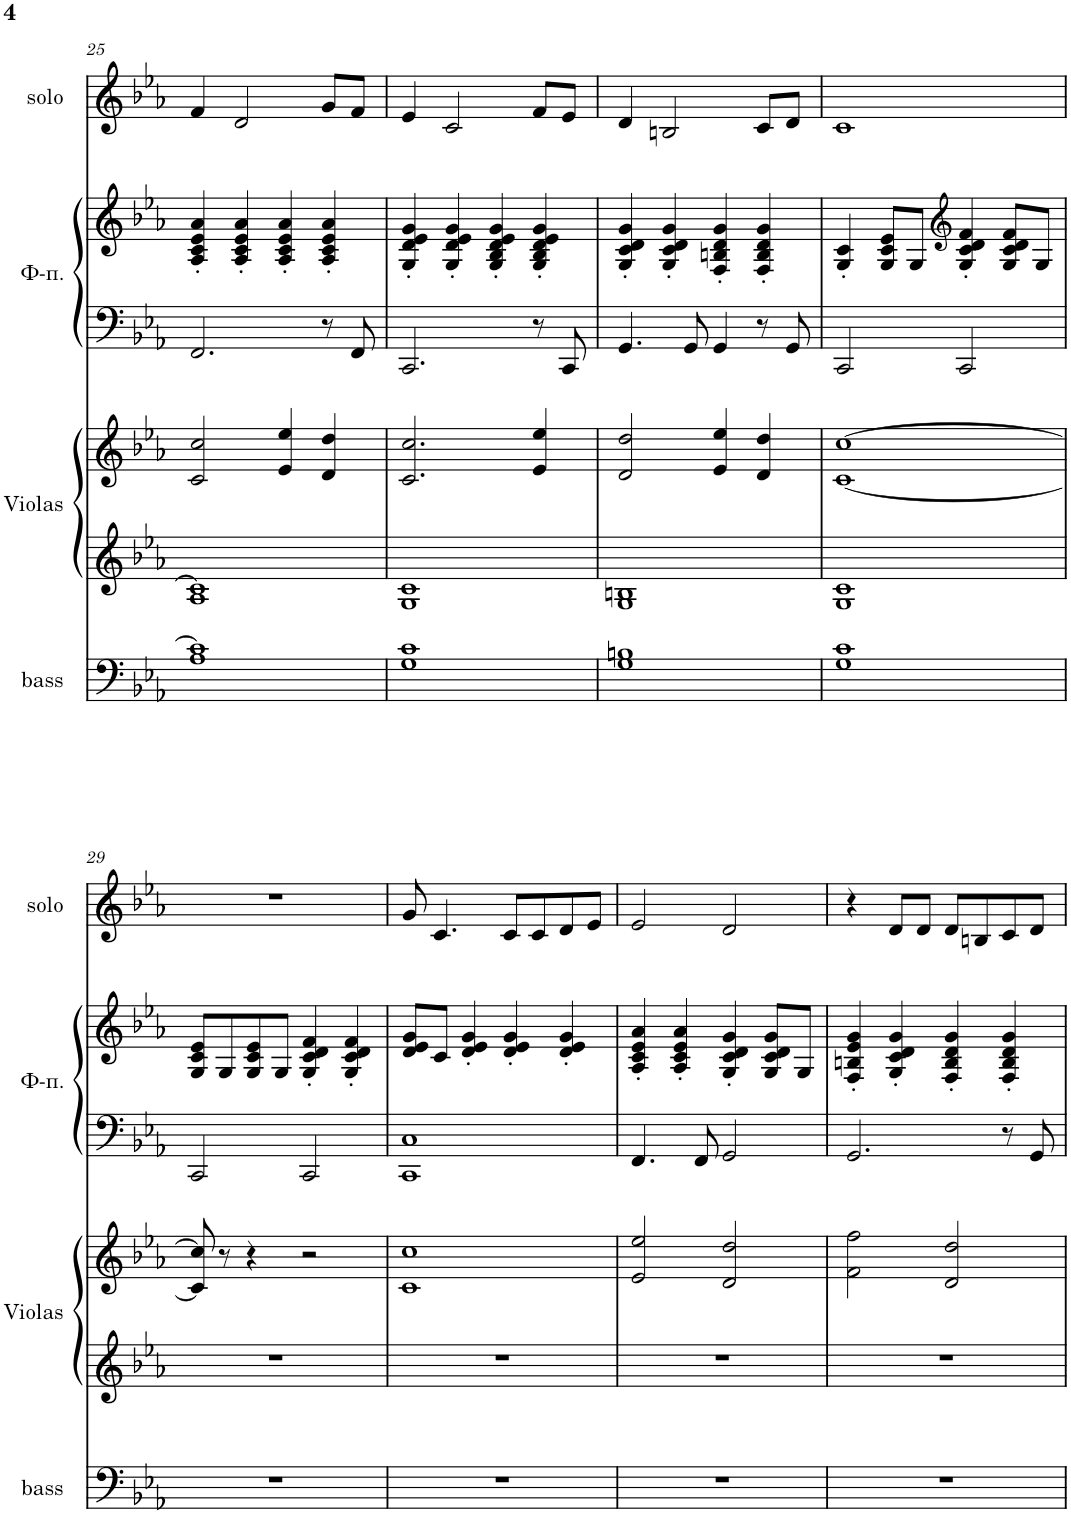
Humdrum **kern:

**kern	**kern	**kern	**kern	**kern	**kern
*part4	*part3	*part3	*part2	*part2	*part1
*staff6	*staff5	*staff4	*staff3	*staff2	*staff1
*I", Bass	*I"Violas1	*	*I"Фортепиано, Pialo R	*	*I"Solo
*I'bass	*I'Violas	*	*	*	*I'solo
!!LO:PB:g=z
*clefF4	*clefG2	*clefG2	*clefF4	*clefG2	*clefG2
*k[b-e-a-]	*k[b-e-a-]	*k[b-e-a-]	*k[b-e-a-]	*k[b-e-a-]	*k[b-e-a-]
*M4/4	*M4/4	*M4/4	*M4/4	*M4/4	*M4/4
=25	=25	=25	=25	=25	=25
*^	*^	*	*	*	*
1c]	1A-	1c]	1A-	2c/ 2cc/	2.FF/	4A-/' 4c/' 4e-/' 4a-/'	4f/
.	.	.	.	.	.	4A-/' 4c/' 4e-/' 4a-/'	2d/
.	.	.	.	4e-/ 4ee-/	.	4A-/' 4c/' 4e-/' 4a-/'	.
.	.	.	.	4d/ 4dd/	8r	4A-/' 4c/' 4e-/' 4a-/'	8g/L
.	.	.	.	.	8FF/	.	8f/J
*v	*v	*	*	*	*	*	*
*	*v	*v	*	*	*	*
=26	=26	=26	=26	=26	=26
1G 1c	1G 1c	2.c/ 2.cc/	2.CC/	4G/' 4d/' 4e-/' 4g/'	4e-/
.	.	.	.	4G/' 4d/' 4e-/' 4g/'	2c/
.	.	.	.	4G/' 4B-/' 4d/' 4e-/' 4g/'	.
.	.	4e-/ 4ee-/	8r	4G/' 4B-/' 4d/' 4e-/' 4g/'	8f/L
.	.	.	8CC/	.	8e-/J
=27	=27	=27	=27	=27	=27
1G 1Bn	1G 1Bn	2d/ 2dd/	4.GG/	4G/' 4c/' 4d/' 4g/'	4d/
.	.	.	.	4G/' 4c/' 4d/' 4g/'	2Bn/
.	.	.	8GG/	.	.
.	.	4e-/ 4ee-/	4GG/	4F/' 4Bn/' 4d/' 4g/'	.
.	.	4d/ 4dd/	8r	4F/' 4B/' 4d/' 4g/'	8c/L
.	.	.	8GG/	.	8d/J
=28	=28	=28	=28	=28	=28
1G 1c	1G 1c	[1c [1cc	2CC/	4G/' 4c/'	1c
.	.	.	.	8G/ 8c/ 8e-/L	.
.	.	.	.	8G/J	.
*	*	*	*	*clefG2	*
.	.	.	2CC/	4G/' 4c/' 4d/' 4f/'	.
.	.	.	.	8G/ 8c/ 8d/ 8f/L	.
.	.	.	.	8G/J	.
!!LO:LB:g=z
=29	=29	=29	=29	=29	=29
1r	1r	8c/] 8cc/]	2CC/	8G/ 8c/ 8e-/L	1r
.	.	8r	.	8G/	.
.	.	4r	.	8G/ 8c/ 8e-/	.
.	.	.	.	8G/J	.
.	.	2r	2CC/	4G/' 4c/' 4d/' 4f/'	.
.	.	.	.	4G/' 4c/' 4d/' 4f/'	.
=30	=30	=30	=30	=30	=30
1r	1r	1c 1cc	1CC 1C	8d/ 8e-/ 8g/L	8g/
.	.	.	.	8c/J	4.c/
.	.	.	.	4d/' 4e-/' 4g/'	.
.	.	.	.	4d/' 4e-/' 4g/'	8c/L
.	.	.	.	.	8c/
.	.	.	.	4d/' 4e-/' 4g/'	8d/
.	.	.	.	.	8e-/J
=31	=31	=31	=31	=31	=31
1r	1r	2e-/ 2ee-/	4.FF/	4A-/' 4c/' 4e-/' 4a-/'	2e-/
.	.	.	.	4A-/' 4c/' 4e-/' 4a-/'	.
.	.	.	8FF/	.	.
.	.	2d/ 2dd/	2GG/	4G/' 4c/' 4d/' 4g/'	2d/
.	.	.	.	8G/ 8c/ 8d/ 8g/L	.
.	.	.	.	8G/J	.
=32	=32	=32	=32	=32	=32
1r	1r	2f\ 2ff\	2.GG/	4F/' 4Bn/' 4e-/' 4g/'	4r
.	.	.	.	4G/' 4c/' 4d/' 4g/'	8d/L
.	.	.	.	.	8d/J
.	.	2d/ 2dd/	.	4F/' 4B/' 4d/' 4g/'	8d/L
.	.	.	.	.	8Bn/
.	.	.	8r	4F/' 4B/' 4d/' 4g/'	8c/
.	.	.	8GG/	.	8d/J
=	=	=	=	=	=
*-	*-	*-	*-	*-	*-
